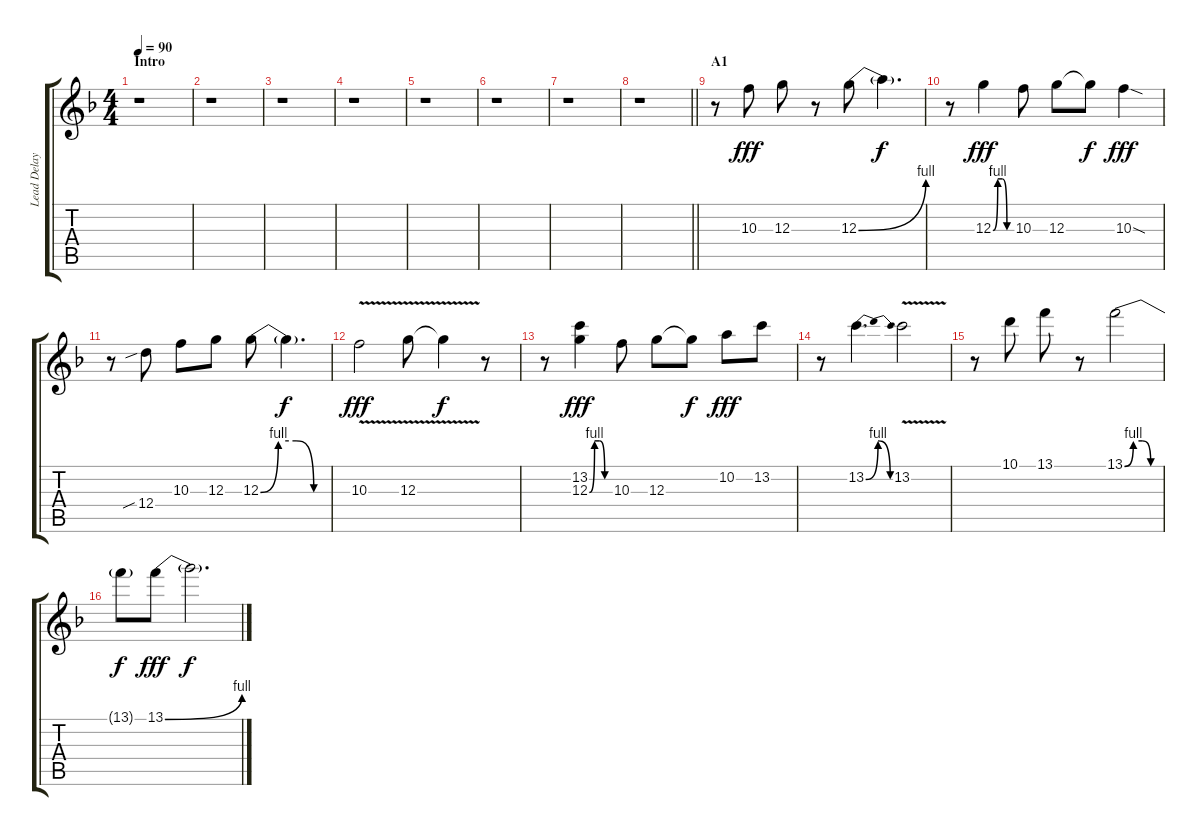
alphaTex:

\track ("Lead Delay" "Lead Delay") {instrument distortionguitar}
\staff {score tabs}
\tuning (E4 B3 G3 D3 A2 E2) {hide}
\ts (4 4)
\section ("" "Intro")
\tempo 90
\clef g2
\ks f
r.1{dy fff instrument distortionguitar} |
r.1 |
r.1 |
r.1 |
r.1 |
r.1 |
r.1 |
\barLineRight lightlight
r.1 |
\section ("" "A1")
r.8 10.3.8 12.3.8 r.8 12.3{be (bend 0 0 60 4)}.8 12.3{t}.4{d dy f} |
r.8 12.3{be (custom 0 0 15 4 30 4 45 0 60 0)}.4{dy fff} 10.3.8 12.3.8 12.3{t}.8{dy f} 10.3{sod}.4{dy fff} |
r.8 12.4{sib}.8 10.3.8 12.3.8 12.3{be (custom 0 0 15 4 30 4 45 0 60 0)}.8 12.3{t}.4{d dy f} |
10.3{v}.2{dy fff} 12.3{v}.8 12.3{t}.4{dy f} r.8 |
r.8 (13.2 12.3{be (custom 0 0 15 4 30 4 45 0 60 0)}).4{dy fff} 10.3.8 12.3.8 12.3{t}.8{dy f} 10.2.8{dy fff} 13.2.8 |
r.8 13.2{be (bendrelease 0 0 15 4 45 4 60 0)}.4{d} 13.2{v}.2 |
r.8 10.1.8 13.1.8 r.8 13.1{be (custom 0 0 15 4 30 4 45 0 60 0)}.2 |
13.1{t}.8{dy f} 13.1{be (bend 0 0 60 4)}.8{dy fff} 13.1{t}.2{d dy f}
